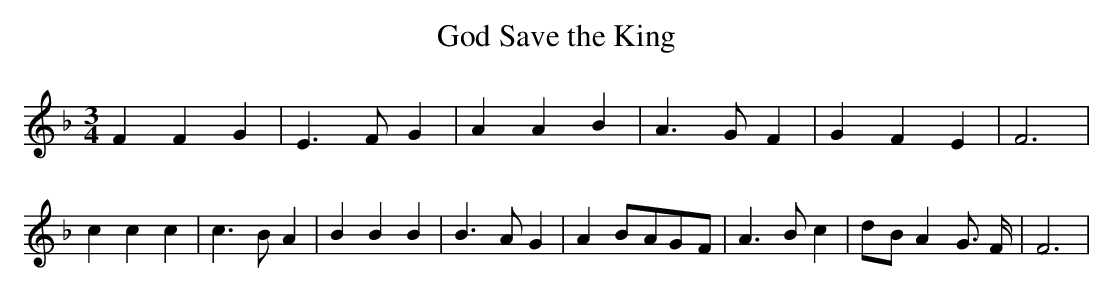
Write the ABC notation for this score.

X:1
T:God Save the King
M:3/4
L:1/4
K:F
 F F G| E3/2 F/2 G| A A B| A3/2 G/2 F| G F E| F3| c c c| c3/2 B/2 A|\
 B B B| B3/2 A/2 G| AB/2-A/2G/2-F/2| A3/2 B/2 c|d/2-B/2 A- G3/4 F/4|\
 F3|
